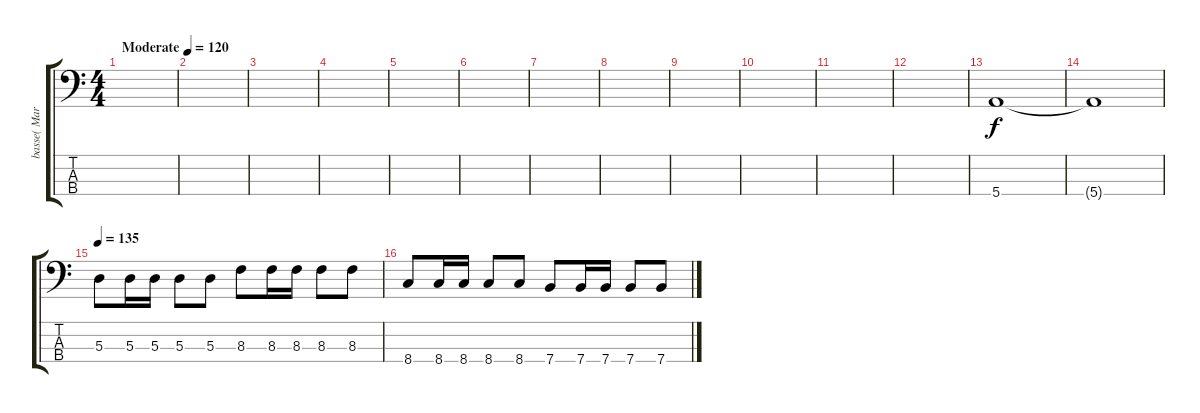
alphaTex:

\track ("basse( Mark )" "basse( Mar") {instrument electricbasspick}
\staff {score tabs}
\tuning (G2 D2 A1 E1) {hide}
\ts (4 4)
\tempo (120 "Moderate")
\clef f4
\ks c
|
|
|
|
|
|
|
|
|
|
|
|
5.4.1 |
5.4{t}.1 |
\tempo 135
5.3.8 5.3.16 5.3.16 5.3.8 5.3.8 8.3.8 8.3.16 8.3.16 8.3.8 8.3.8 |
8.4.8 8.4.16 8.4.16 8.4.8 8.4.8 7.4.8 7.4.16 7.4.16 7.4.8 7.4.8
